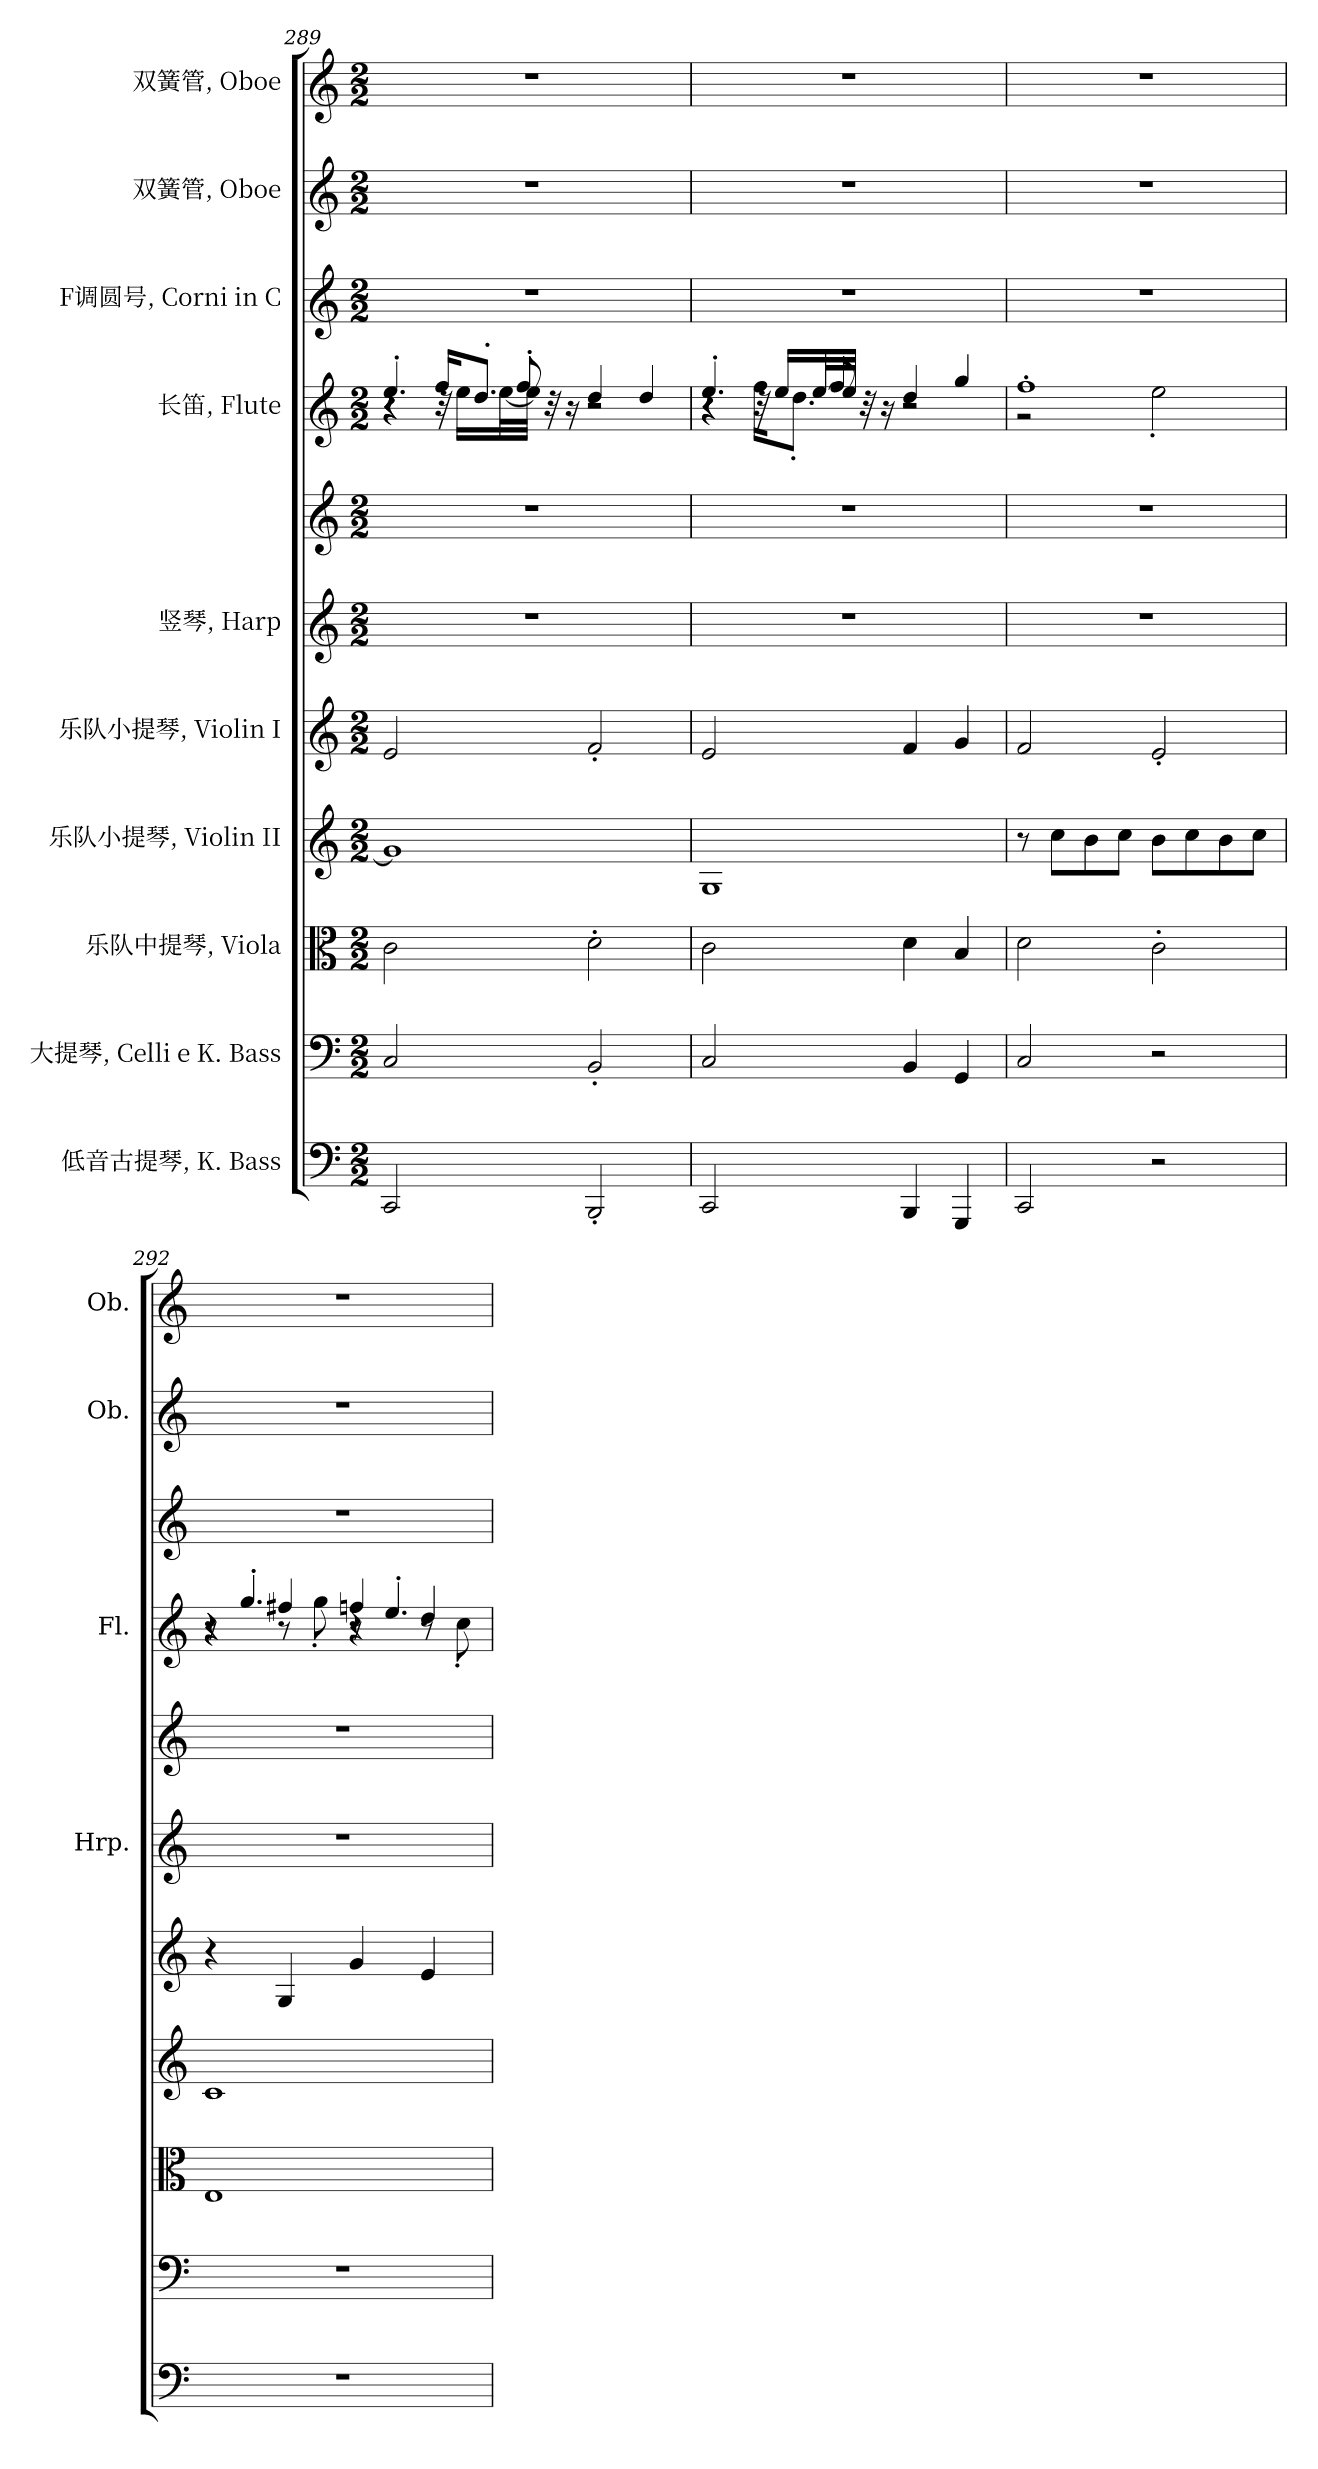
**kern	**kern	**kern	**kern	**kern	**kern	**kern	**kern	**kern	**kern	**kern
*part10	*part9	*part8	*part7	*part6	*part5	*part5	*part4	*part3	*part2	*part1
*staff11	*staff10	*staff9	*staff8	*staff7	*staff6	*staff5	*staff4	*staff3	*staff2	*staff1
*I"低音古提琴, K. Bass	*I"大提琴, Celli e K. Bass	*I"乐队中提琴, Viola	*I"乐队小提琴, Violin II	*I"乐队小提琴, Violin I	*I"竖琴, Harp	*	*I"长笛, Flute	*I"F调圆号, Corni in C	*I"双簧管, Oboe	*I"双簧管, Oboe
*	*	*	*	*	*I'Hrp.	*	*I'Fl.	*	*I'Ob.	*I'Ob.
!!LO:PB:g=z
*clefF4	*clefF4	*clefC3	*clefG2	*clefG2	*clefG2	*clefG2	*clefG2	*clefG2	*clefG2	*clefG2
*	*	*	*	*	*	*	*	*ITrd4c7	*	*
*k[]	*k[]	*k[]	*k[]	*k[]	*k[]	*k[]	*k[]	*k[b-]	*k[]	*k[]
*M2/2	*M2/2	*M2/2	*M2/2	*M2/2	*M2/2	*M2/2	*M2/2	*M2/2	*M2/2	*M2/2
=289	=289	=289	=289	=289	=289	=289	=289	=289	=289	=289
*	*	*	*	*	*	*	*^	*	*	*
*	*	*	*	*	*	*	*	*^	*	*	*
2CC/	2C/	2c\	1g]	2e/	1r	1r	4r	4r	4.ee'/	1r	1r	1r
.	.	.	.	.	.	.	16ff/KL	32r	.	.	.	.
.	.	.	.	.	.	.	.	16ee\LL	.	.	.	.
.	.	.	.	.	.	.	8.dd'/J	.	.	.	.	.
.	.	.	.	.	.	.	.	[32ee\L	.	.	.	.
.	.	.	.	.	.	.	.	32ee\JJJ]	8ff'/	.	.	.
.	.	.	.	.	.	.	.	32r	.	.	.	.
.	.	.	.	.	.	.	.	16r	.	.	.	.
2BBB'/	2BB'/	2d'\	.	2f'/	.	.	2r	2r	4dd/	.	.	.
.	.	.	.	.	.	.	.	.	4dd/	.	.	.
=290	=290	=290	=290	=290	=290	=290	=290	=290	=290	=290	=290	=290
2CC/	2C/	2c\	1G	2e/	1r	1r	4.ee'/	4r	4r	1r	1r	1r
.	.	.	.	.	.	.	.	16ff\KL	32r	.	.	.
.	.	.	.	.	.	.	.	.	16ee/LL	.	.	.
.	.	.	.	.	.	.	.	8.dd'\J	.	.	.	.
.	.	.	.	.	.	.	.	.	[32ee/L	.	.	.
.	.	.	.	.	.	.	8ff'/	.	32ee/JJJ]	.	.	.
.	.	.	.	.	.	.	.	.	32r	.	.	.
.	.	.	.	.	.	.	.	.	16r	.	.	.
4BBB/	4BB/	4d\	.	4f/	.	.	4dd/	2r	2r	.	.	.
4GGG/	4GG/	4B/	.	4g/	.	.	4gg/	.	.	.	.	.
*	*	*	*	*	*	*	*	*v	*v	*	*	*
=291	=291	=291	=291	=291	=291	=291	=291	=291	=291	=291	=291
2CC/	2C/	2d\	8r	2f/	1r	1r	1ff'	2r	1r	1r	1r
.	.	.	8cc\L	.	.	.	.	.	.	.	.
.	.	.	8b\	.	.	.	.	.	.	.	.
.	.	.	8cc\J	.	.	.	.	.	.	.	.
2r	2r	2c'\	8b\L	2e'/	.	.	.	2ee'\	.	.	.
.	.	.	8cc\	.	.	.	.	.	.	.	.
.	.	.	8b\	.	.	.	.	.	.	.	.
.	.	.	8cc\J	.	.	.	.	.	.	.	.
!!LO:PB:g=z
=292	=292	=292	=292	=292	=292	=292	=292	=292	=292	=292	=292
*	*	*	*	*	*	*	*	*^	*	*	*
1r	1r	1E	1c	4r	1r	1r	8r	4r	4r	1r	1r	1r
.	.	.	.	.	.	.	4.gg'/	.	.	.	.	.
.	.	.	.	4G/	.	.	.	8r	4ff#X/	.	.	.
.	.	.	.	.	.	.	.	8gg'\	.	.	.	.
.	.	.	.	4g/	.	.	8r	4r	4ffn/	.	.	.
.	.	.	.	.	.	.	4.ee'/	.	.	.	.	.
.	.	.	.	4e/	.	.	.	8r	4dd/	.	.	.
.	.	.	.	.	.	.	.	8cc'\	.	.	.	.
*	*	*	*	*	*	*	*v	*v	*v	*	*	*
=	=	=	=	=	=	=	=	=	=	=
*-	*-	*-	*-	*-	*-	*-	*-	*-	*-	*-
